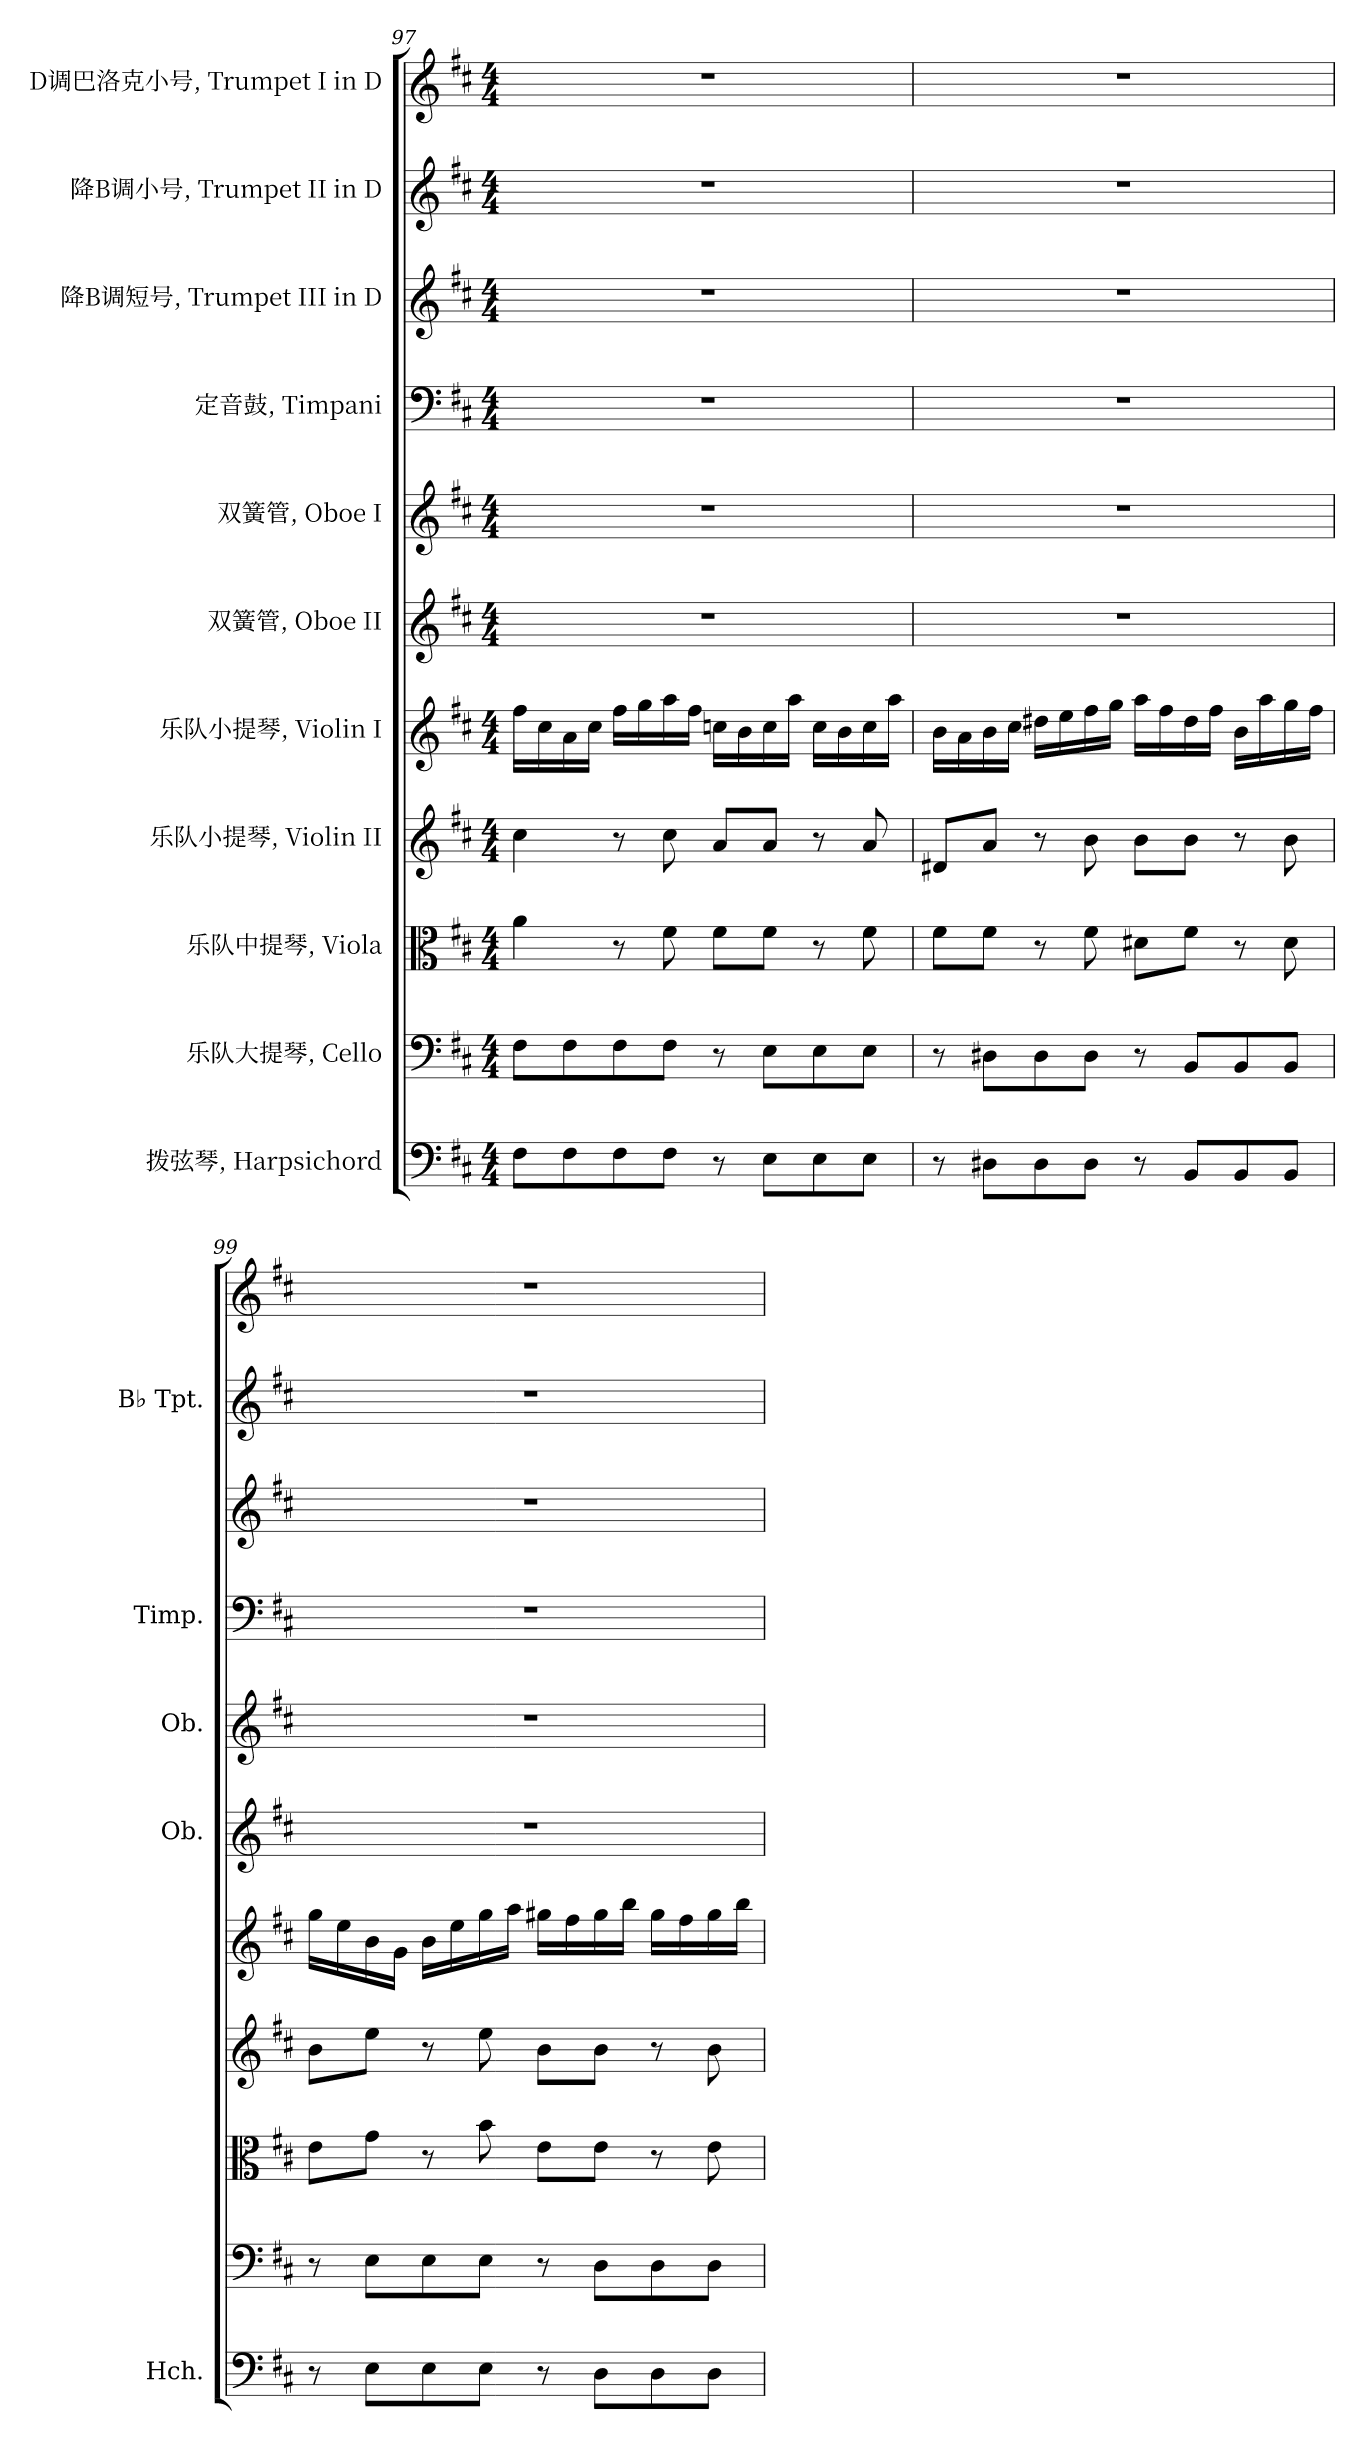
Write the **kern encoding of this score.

**kern	**kern	**kern	**kern	**kern	**kern	**kern	**kern	**kern	**kern	**kern
*part11	*part10	*part9	*part8	*part7	*part6	*part5	*part4	*part3	*part2	*part1
*staff11	*staff10	*staff9	*staff8	*staff7	*staff6	*staff5	*staff4	*staff3	*staff2	*staff1
*I"拨弦琴, Harpsichord	*I"乐队大提琴, Cello	*I"乐队中提琴, Viola	*I"乐队小提琴, Violin II	*I"乐队小提琴, Violin I	*I"双簧管, Oboe II	*I"双簧管, Oboe I	*I"定音鼓, Timpani	*I"降B调短号, Trumpet III in D	*I"降B调小号, Trumpet II in D	*I"D调巴洛克小号, Trumpet I in D
*I'Hch.	*	*	*	*	*I'Ob.	*I'Ob.	*I'Timp.	*	*I'B♭ Tpt.	*
!!LO:PB:g=z
*clefF4	*clefF4	*clefC3	*clefG2	*clefG2	*clefG2	*clefG2	*clefF4	*clefG2	*clefG2	*clefG2
*	*	*	*	*	*	*	*	*ITrd1c2	*ITrd1c2	*ITrd-1c-2
*k[f#c#]	*k[f#c#]	*k[f#c#]	*k[f#c#]	*k[f#c#]	*k[f#c#]	*k[f#c#]	*k[f#c#]	*k[]	*k[]	*k[f#c#g#d#]
*M4/4	*M4/4	*M4/4	*M4/4	*M4/4	*M4/4	*M4/4	*M4/4	*M4/4	*M4/4	*M4/4
=97	=97	=97	=97	=97	=97	=97	=97	=97	=97	=97
8F#\L	8F#\L	4a\	4cc#\	16ff#\LL	1r	1r	1r	1r	1r	1r
.	.	.	.	16cc#\	.	.	.	.	.	.
8F#\	8F#\	.	.	16a\	.	.	.	.	.	.
.	.	.	.	16cc#\JJ	.	.	.	.	.	.
8F#\	8F#\	8r	8r	16ff#\LL	.	.	.	.	.	.
.	.	.	.	16gg\	.	.	.	.	.	.
8F#\J	8F#\J	8f#\	8cc#\	16aa\	.	.	.	.	.	.
.	.	.	.	16ff#\JJ	.	.	.	.	.	.
8r	8r	8f#\L	8a/L	16ccn\LL	.	.	.	.	.	.
.	.	.	.	16b\	.	.	.	.	.	.
8E\L	8E\L	8f#\J	8a/J	16cc\	.	.	.	.	.	.
.	.	.	.	16aa\JJ	.	.	.	.	.	.
8E\	8E\	8r	8r	16cc\LL	.	.	.	.	.	.
.	.	.	.	16b\	.	.	.	.	.	.
8E\J	8E\J	8f#\	8a/	16cc\	.	.	.	.	.	.
.	.	.	.	16aa\JJ	.	.	.	.	.	.
=98	=98	=98	=98	=98	=98	=98	=98	=98	=98	=98
8r	8r	8f#\L	8d#X/L	16b\LL	1r	1r	1r	1r	1r	1r
.	.	.	.	16a\	.	.	.	.	.	.
8D#X\L	8D#X\L	8f#\J	8a/J	16b\	.	.	.	.	.	.
.	.	.	.	16cc#\JJ	.	.	.	.	.	.
8D#\	8D#\	8r	8r	16dd#X\LL	.	.	.	.	.	.
.	.	.	.	16ee\	.	.	.	.	.	.
8D#\J	8D#\J	8f#\	8b\	16ff#\	.	.	.	.	.	.
.	.	.	.	16gg\JJ	.	.	.	.	.	.
8r	8r	8d#X\L	8b\L	16aa\LL	.	.	.	.	.	.
.	.	.	.	16ff#\	.	.	.	.	.	.
8BB/L	8BB/L	8f#\J	8b\J	16dd#\	.	.	.	.	.	.
.	.	.	.	16ff#\JJ	.	.	.	.	.	.
8BB/	8BB/	8r	8r	16b\LL	.	.	.	.	.	.
.	.	.	.	16aa\	.	.	.	.	.	.
8BB/J	8BB/J	8d#\	8b\	16gg\	.	.	.	.	.	.
.	.	.	.	16ff#\JJ	.	.	.	.	.	.
!!LO:PB:g=z
=99	=99	=99	=99	=99	=99	=99	=99	=99	=99	=99
8r	8r	8e\L	8b\L	16gg\LL	1r	1r	1r	1r	1r	1r
.	.	.	.	16ee\	.	.	.	.	.	.
8E\L	8E\L	8g\J	8ee\J	16b\	.	.	.	.	.	.
.	.	.	.	16g\JJ	.	.	.	.	.	.
8E\	8E\	8r	8r	16b\LL	.	.	.	.	.	.
.	.	.	.	16ee\	.	.	.	.	.	.
8E\J	8E\J	8b\	8ee\	16gg\	.	.	.	.	.	.
.	.	.	.	16aa\JJ	.	.	.	.	.	.
8r	8r	8e\L	8b\L	16gg#X\LL	.	.	.	.	.	.
.	.	.	.	16ff#\	.	.	.	.	.	.
8D\L	8D\L	8e\J	8b\J	16gg#\	.	.	.	.	.	.
.	.	.	.	16bb\JJ	.	.	.	.	.	.
8D\	8D\	8r	8r	16gg#\LL	.	.	.	.	.	.
.	.	.	.	16ff#\	.	.	.	.	.	.
8D\J	8D\J	8e\	8b\	16gg#\	.	.	.	.	.	.
.	.	.	.	16bb\JJ	.	.	.	.	.	.
=	=	=	=	=	=	=	=	=	=	=
*-	*-	*-	*-	*-	*-	*-	*-	*-	*-	*-
